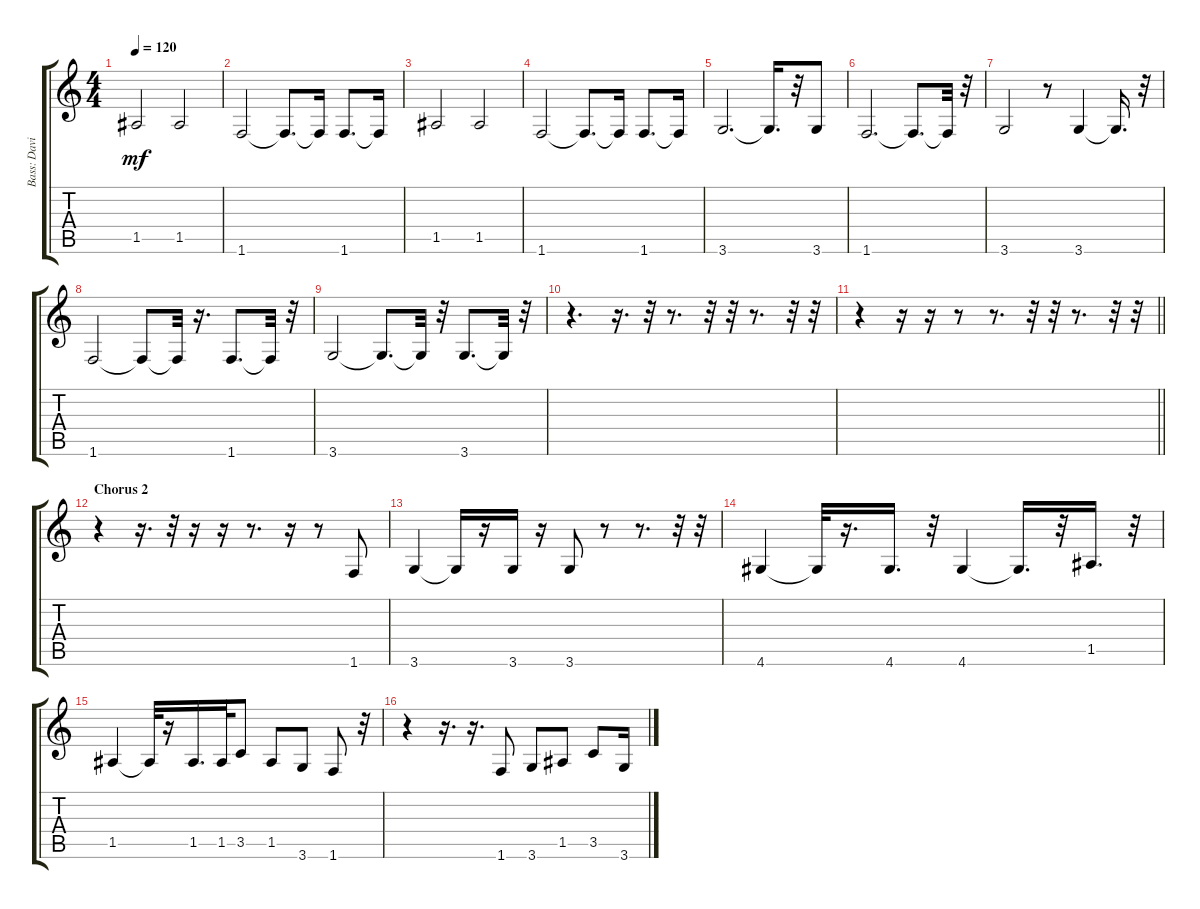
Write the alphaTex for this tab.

\track ("Bass: David Gates" "Bass: Davi") {instrument electricbassfinger}
\staff {score tabs}
\tuning (E4 B3 G3 D3 A2 E2) {hide}
\ts (4 4)
\tempo 120
\clef g2
\ks c
1.5.2{dy mf} 1.5.2 |
1.6.2 1.6{t}.8{d} 1.6{t}.16 1.6.8{d} 1.6{t}.16 |
1.5.2 1.5.2 |
1.6.2 1.6{t}.8{d} 1.6{t}.16 1.6.8{d} 1.6{t}.16 |
3.6.2{d} 3.6{t}.16{d} r.32 3.6.8 |
1.6.2{d} 1.6{t}.8{d} 1.6{t}.32 r.32 |
3.6.2 r.8 3.6.4 3.6{t}.16{d} r.32 |
1.6.2 1.6{t}.8 1.6{t}.32 r.16{d} 1.6.8{d} 1.6{t}.32 r.32 |
3.6.2 3.6{t}.8{d} 3.6{t}.32 r.32 3.6.8{d} 3.6{t}.32 r.32 |
r.4{d} r.16{d} r.32 r.8{d} r.32 r.32 r.8{d} r.32 r.32 |
\barLineRight lightlight
r.4 r.16 r.16 r.8 r.8{d} r.32 r.32 r.8{d} r.32 r.32 |
\section ("" "Chorus 2")
r.4 r.16{d} r.32 r.16 r.16 r.8{d} r.16 r.8 1.6.8 |
3.6.4 3.6{t}.16 r.16 3.6.16 r.16 3.6.8 r.8 r.8{d} r.32 r.32 |
4.6.4 4.6{t}.32 r.16{d} 4.6.16{d} r.32 4.6.4 4.6{t}.16{d} r.32 1.5.16{d} r.32 |
1.5.4 1.5{t}.32 r.16 1.5.16{d} 1.5.32 3.5.8 1.5.8 3.6.8 1.6.8 r.32 |
r.4 r.16{d} r.16{d} 1.6.8 3.6.8 1.5.8 3.5.8 3.6.16
